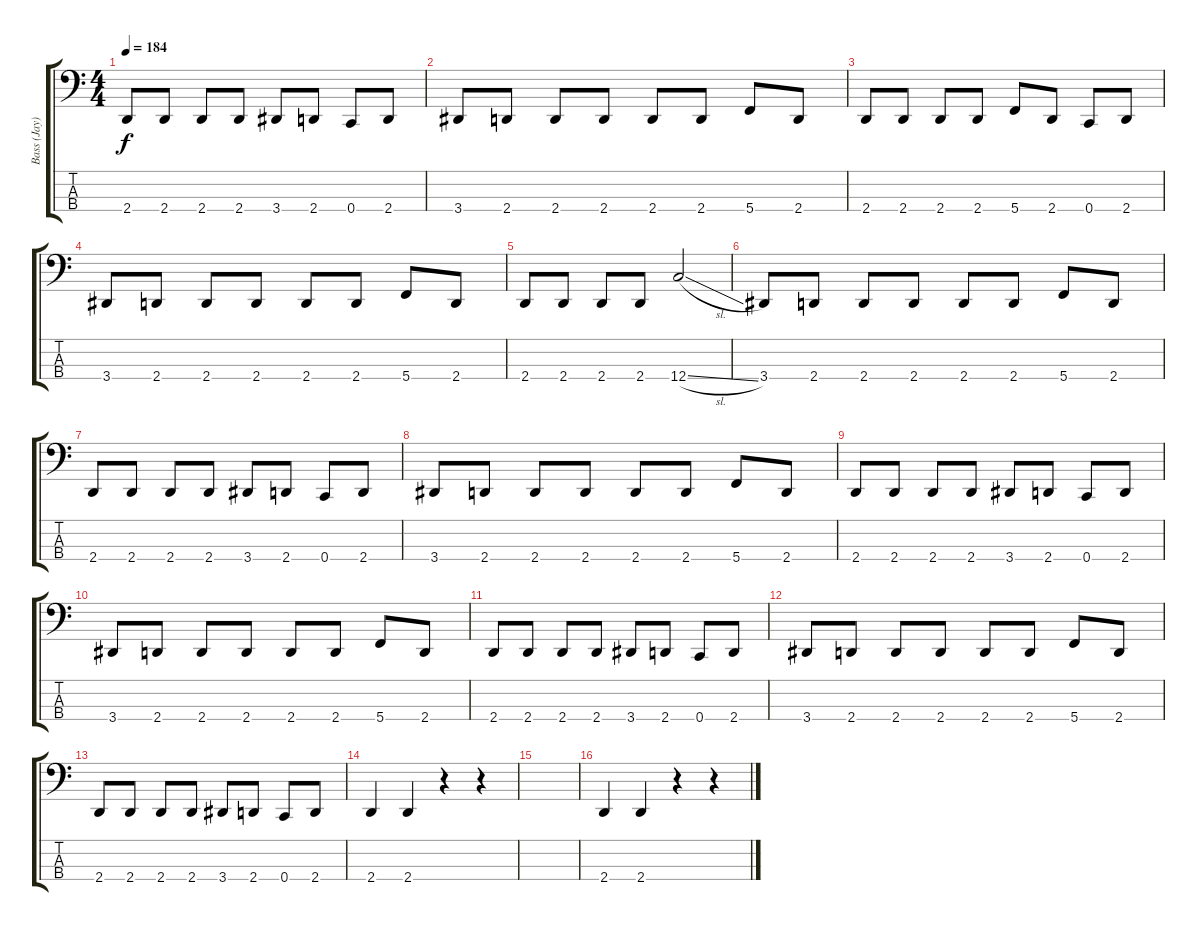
\track ("Bass (Jay)" "Bass (Jay)") {instrument electricbasspick}
\staff {score tabs}
\tuning (F2 C2 G1 C1) {hide}
\ts (4 4)
\tempo 184
\clef f4
\ks c
2.4.8{dy f} 2.4.8 2.4.8 2.4.8 3.4.8 2.4.8 0.4.8 2.4.8 |
3.4.8 2.4.8 2.4.8 2.4.8 2.4.8 2.4.8 5.4.8 2.4.8 |
2.4.8 2.4.8 2.4.8 2.4.8 5.4.8 2.4.8 0.4.8 2.4.8 |
3.4.8 2.4.8 2.4.8 2.4.8 2.4.8 2.4.8 5.4.8 2.4.8 |
2.4.8 2.4.8 2.4.8 2.4.8 12.4{sl}.2 |
3.4.8 2.4.8 2.4.8 2.4.8 2.4.8 2.4.8 5.4.8 2.4.8 |
2.4.8 2.4.8 2.4.8 2.4.8 3.4.8 2.4.8 0.4.8 2.4.8 |
3.4.8 2.4.8 2.4.8 2.4.8 2.4.8 2.4.8 5.4.8 2.4.8 |
2.4.8 2.4.8 2.4.8 2.4.8 3.4.8 2.4.8 0.4.8 2.4.8 |
3.4.8 2.4.8 2.4.8 2.4.8 2.4.8 2.4.8 5.4.8 2.4.8 |
2.4.8 2.4.8 2.4.8 2.4.8 3.4.8 2.4.8 0.4.8 2.4.8 |
3.4.8 2.4.8 2.4.8 2.4.8 2.4.8 2.4.8 5.4.8 2.4.8 |
2.4.8 2.4.8 2.4.8 2.4.8 3.4.8 2.4.8 0.4.8 2.4.8 |
2.4.4 2.4.4 r.4 r.4 |
|
2.4.4 2.4.4 r.4 r.4
